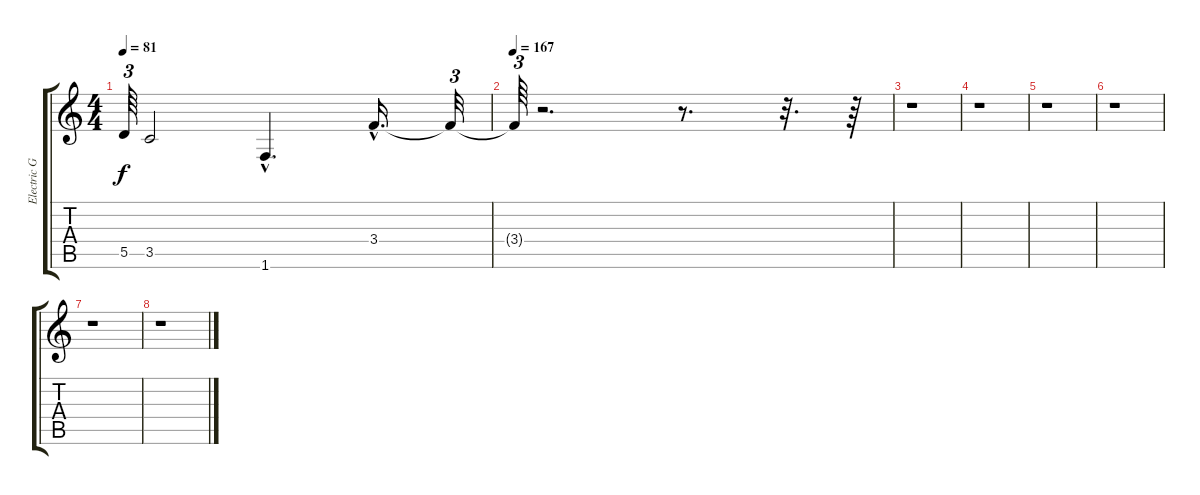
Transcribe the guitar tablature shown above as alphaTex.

\track ("Electric Guitar II" "Electric G") {instrument overdrivenguitar}
\staff {score tabs}
\tuning (E4 B3 G3 D3 A2 E2) {hide}
\ts (4 4)
\tempo 81
\clef g2
\ks c
5.5{t}.64{tu (3 2) dy f} 3.5.2 1.6{hac}.4{d} 3.4{hac}.16{d} 3.4{t}.32{tu (3 2)} |
\tempo 167
3.4{t}.64{tu (3 2)} r.2{d} r.8{d} r.32{d} r.64 |
r.1 |
r.1 |
r.1 |
r.1 |
r.1 |
r.1
